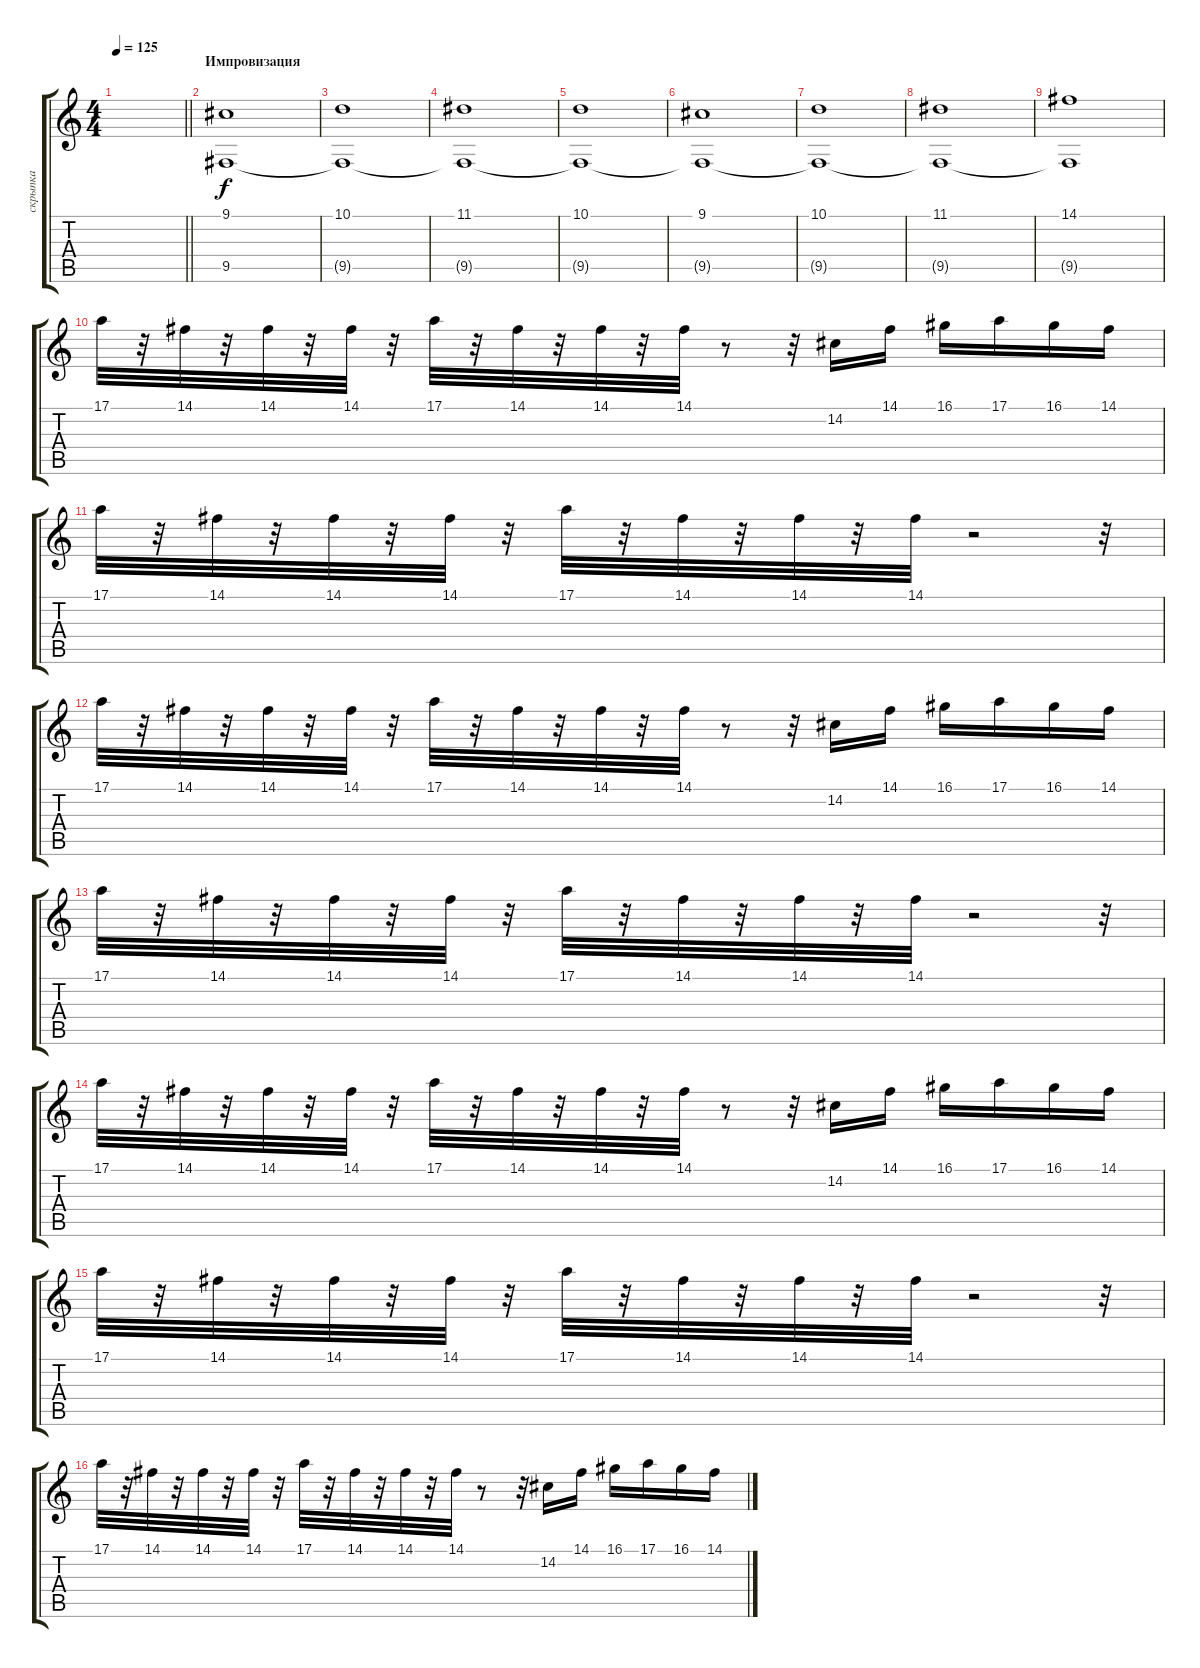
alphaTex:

\track ("скрыпка" "скрыпка") {instrument stringensemble1}
\staff {score tabs}
\tuning (E4 B3 G3 D3 A2 D2) {hide}
\ts (4 4)
\tempo 125
\clef g2
\barLineRight lightlight
\ks c
|
\section ("" "Импровизация")
(9.1 9.5).1{volume 6} |
(10.1 9.5{t}).1 |
(11.1 9.5{t}).1 |
(10.1 9.5{t}).1 |
(9.1 9.5{t}).1 |
(10.1 9.5{t}).1 |
(11.1 9.5{t}).1 |
(14.1 9.5{t}).1 |
17.1.32 r.32 14.1.32 r.32 14.1.32 r.32 14.1.32 r.32 17.1.32 r.32 14.1.32 r.32 14.1.32 r.32 14.1.32 r.8 r.32 14.2.16 14.1.16 16.1.16 17.1.16 16.1.16 14.1.16 |
17.1.32 r.32 14.1.32 r.32 14.1.32 r.32 14.1.32 r.32 17.1.32 r.32 14.1.32 r.32 14.1.32 r.32 14.1.32 r.2 r.32 |
17.1.32 r.32 14.1.32 r.32 14.1.32 r.32 14.1.32 r.32 17.1.32 r.32 14.1.32 r.32 14.1.32 r.32 14.1.32 r.8 r.32 14.2.16 14.1.16 16.1.16 17.1.16 16.1.16 14.1.16 |
17.1.32 r.32 14.1.32 r.32 14.1.32 r.32 14.1.32 r.32 17.1.32 r.32 14.1.32 r.32 14.1.32 r.32 14.1.32 r.2 r.32 |
17.1.32 r.32 14.1.32 r.32 14.1.32 r.32 14.1.32 r.32 17.1.32 r.32 14.1.32 r.32 14.1.32 r.32 14.1.32 r.8 r.32 14.2.16 14.1.16 16.1.16 17.1.16 16.1.16 14.1.16 |
17.1.32 r.32 14.1.32 r.32 14.1.32 r.32 14.1.32 r.32 17.1.32 r.32 14.1.32 r.32 14.1.32 r.32 14.1.32 r.2 r.32 |
17.1.32 r.32 14.1.32 r.32 14.1.32 r.32 14.1.32 r.32 17.1.32 r.32 14.1.32 r.32 14.1.32 r.32 14.1.32 r.8 r.32 14.2.16 14.1.16 16.1.16 17.1.16 16.1.16 14.1.16
